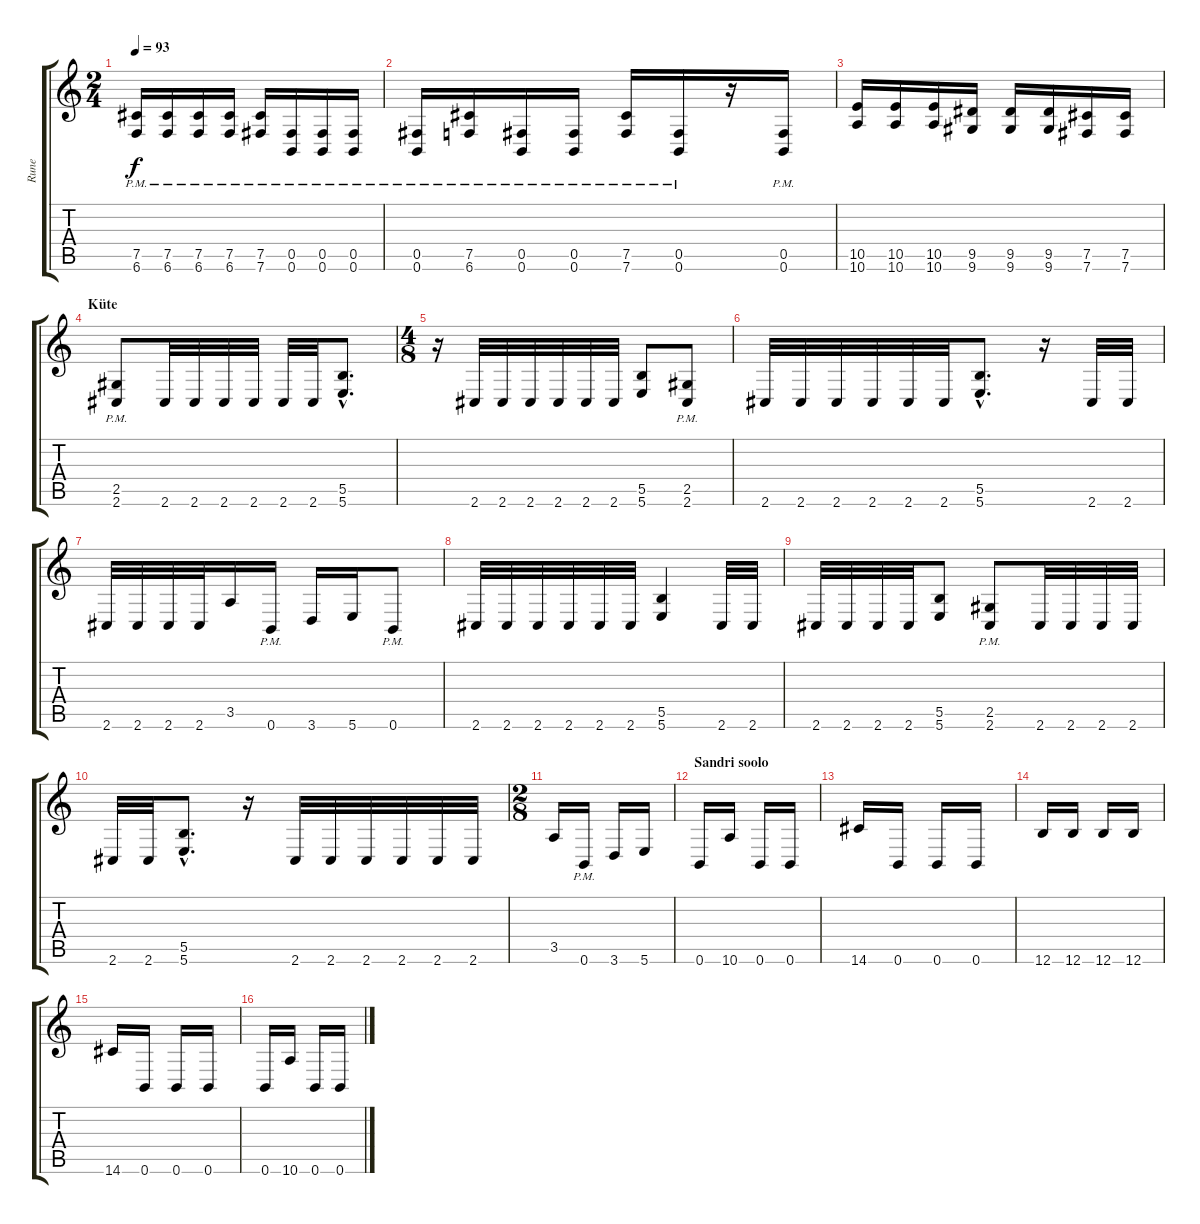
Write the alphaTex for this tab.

\track ("Rune" "Rune") {instrument distortionguitar}
\staff {score tabs}
\tuning (Db4 Ab3 E3 B2 Gb2 B1) {hide}
\ts (2 4)
\tempo 93
\clef g2
\ks c
(7.5{pm} 6.6{pm}).16{dy f} (7.5{pm} 6.6{pm}).16 (7.5{pm} 6.6{pm}).16 (7.5{pm} 6.6{pm}).16 (7.5{pm} 7.6{pm}).16 (0.5{pm} 0.6{pm}).16 (0.5{pm} 0.6{pm}).16 (0.5{pm} 0.6{pm}).16 |
(0.5{pm} 0.6{pm}).16 (7.5{pm} 6.6{pm}).16 (0.5{pm} 0.6{pm}).16 (0.5{pm} 0.6{pm}).16 (7.5{pm} 7.6{pm}).16 (0.5{pm} 0.6{pm}).16 r.16 (0.5{pm} 0.6{pm}).16 |
(10.5 10.6).16 (10.5 10.6).16 (10.5 10.6).16 (9.5 9.6).16 (9.5 9.6).16 (9.5 9.6).16 (7.5 7.6).16 (7.5 7.6).16 |
\section ("" "Küte")
(2.5{pm} 2.6{pm}).8 2.6.32 2.6.32 2.6.32 2.6.32 2.6.32 2.6.32 (5.5{hac} 5.6{hac}).8{d} |
\ts (4 8)
r.16 2.6.32 2.6.32 2.6.32 2.6.32 2.6.32 2.6.32 (5.5 5.6).8 (2.5{pm} 2.6{pm}).8 |
2.6.32 2.6.32 2.6.32 2.6.32 2.6.32 2.6.32 (5.5{hac} 5.6{hac}).8{d} r.16 2.6.32 2.6.32 |
2.6.32 2.6.32 2.6.32 2.6.32 3.5.16 0.6{pm}.16 3.6.16 5.6.16 0.6{pm}.8 |
2.6.32 2.6.32 2.6.32 2.6.32 2.6.32 2.6.32 (5.5 5.6).4 2.6.32 2.6.32 |
2.6.32 2.6.32 2.6.32 2.6.32 (5.5 5.6).8 (2.5{pm} 2.6{pm}).8 2.6.32 2.6.32 2.6.32 2.6.32 |
2.6.32 2.6.32 (5.5{hac} 5.6{hac}).8{d} r.16 2.6.32 2.6.32 2.6.32 2.6.32 2.6.32 2.6.32 |
\ts (2 8)
3.5.16 0.6{pm}.16 3.6.16 5.6.16 |
\section ("" "Sandri soolo")
0.6.16 10.6.16 0.6.16 0.6.16 |
14.6.16 0.6.16 0.6.16 0.6.16 |
12.6.16 12.6.16 12.6.16 12.6.16 |
14.6.16 0.6.16 0.6.16 0.6.16 |
0.6.16 10.6.16 0.6.16 0.6.16
